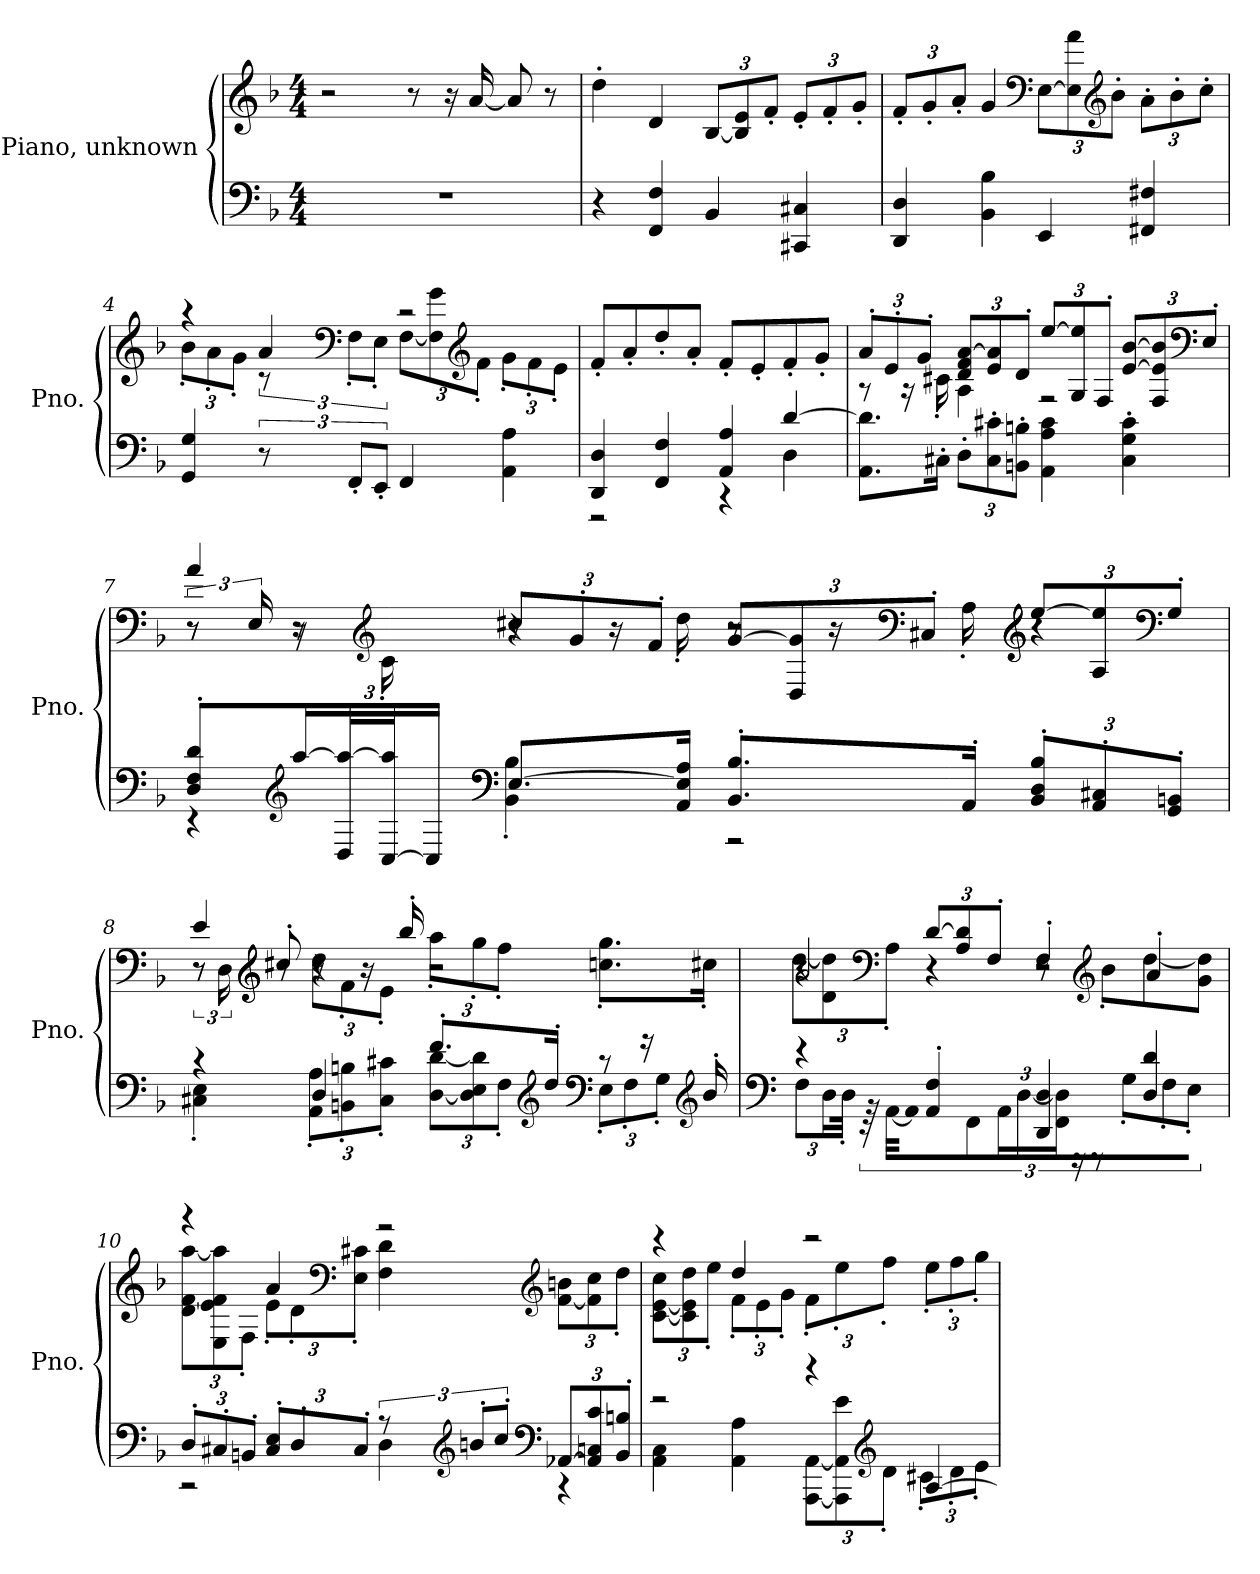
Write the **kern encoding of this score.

**kern	**kern
*part1	*part1
*staff2	*staff1
*I"Piano, unknown	*
*I'Pno.	*
*clefF4	*clefG2
*k[b-]	*k[b-]
*M4/4	*M4/4
*MM120	*MM120
=1	=1
1r	2r
.	8r
.	16r
.	[16a/
.	8a/]
.	8r
=2	=2
4r	4dd'\
4FF/ 4F/	4d/
*	*Xbrackettup
4BB-/	[12B-/L
.	12B-/] 12e/
.	12f'/J
4CC#X/ 4C#X/	12e'/L
.	12f'/
.	12g'/J
=3	=3
4DD/ 4D/	12f'/L
.	12g'/
.	12a'/J
4BB-\ 4B-\	4g/
*	*clefF4
4EE/	[12E\L
.	12E\] 12a\
*	*clefG2
.	12b-'\J
4FF#X/ 4F#X/	12a'\L
.	12b-'\
.	12cc'\J
!!LO:LB:g=z
=4	=4
*	*^
4GG/ 4G/	4r	12b-'\L
.	.	12a'\
.	.	12g'\J
*	*	*brackettup
12r	4a/	12r
*	*clefF4	*
12FF'/L	.	12F'\L
12EE'/J	.	12E'\J
*	*	*Xbrackettup
4FF/	2r	[12F\L
.	.	12F\] 12g\
*	*clefG2	*
.	.	12f'\J
4AA\ 4A\	.	12g'\L
.	.	12f'\
.	.	12e'\J
*	*v	*v
=5	=5
*^	*
4DD/ 4D/	2r	8f'/L
.	.	8a'/
4FF/ 4F/	.	8dd'/
.	.	8a'/J
4AA/ 4A/	4r	8f'/L
.	.	8e'/
[4d/	4D\	8f'/
.	.	8g'/J
*v	*v	*
=6	=6
*	*^
8.AA\ 8.d\]L	12a'/L	8r
.	12e'/	.
.	.	16r
.	12g'/J	.
16C#X'\Jk	.	16c#X'\
*Xbrackettup	*	*
12D'\L	12d/ 12f/ [12a/L	4A\
12C#\' 12c#X\'	12e/ 12a/]	.
12BBn\' 12Bn\'J	12d'/J	.
4AA\ 4A\ 4c#\	[12ee/L	2r
.	12G/ 12ee/]	.
.	12F'/J	.
4C#\' 4G\' 4c#\'	[12e/ [12b-/L	.
.	12F/ 12e/] 12b-/]	.
*	*clefF4	*
.	12E'/J	.
!!LO:LB:g=z
=7	=7	=7
*^	*	*^
*	*	*	*	*brackettup
8D/' 8F/' 8d/'L	4r	4a/	8r	12r
.	.	.	.	24E/
*clefG2	*	*	*	*
[24aa/L	.	.	16r	8r
48D/ 48aa/_L	.	.	.	.
*	*	*clefG2	*	*
[48C/ 48aa/]J	.	.	16c'\	.
24C/JJ]	.	.	.	.
*clefF4	*	*	*	*
*	*	*	*	*Xbrackettup
[8.E/L	4BB-\' 4B-\'	4r	8r	12cc#X/L
.	.	.	.	12g'/
.	.	.	16r	.
.	.	.	.	12f'/J
16AA/ 16E/] 16A/Jk	.	.	16dd'\	.
8.BB-/' 8.B-/'L	2r	2r	8r	[12g/L
.	.	.	.	12D/ 12g/]
.	.	.	16r	.
*	*	*clefF4	*	*
.	.	.	.	12C#X'/J
16AA'/Jk	.	.	16A'\	.
*	*	*clefG2	*	*
12BB-/' 12D/' 12B-/'L	.	.	4r	[12ee/L
12AA/' 12C#X/'	.	.	.	12A/ 12ee/]
*	*	*clefF4	*	*
12GG/' 12BBn/'J	.	.	.	12G'/J
!!LO:LB:g=z	!!	!!
=8	=8	=8	=8	=8
*	*	*	*brackettup	*
4r	4C#X\' 4E\'	8r	12r	4e/
.	.	.	24D\	.
*	*	*clefG2	*	*
.	.	8cc#X'/	8r	.
*	*	*	*Xbrackettup	*
4D/	12AA\' 12A\'L	8r	12dd\L	4r
.	12BBn\' 12Bn\'	.	12f'\	.
.	.	16r	.	.
.	12C#\' 12c#X\'J	.	12e'\J	.
.	.	16bb-'/	.	.
8.f'/L	[12D\ [12d\L	2r	12aa'\L	2r
.	12D\] 12E\ 12d\]	.	12gg'\	.
.	12F'\J	.	12ff'\J	.
*clefG2	*	*	*	*
16dd'/Jk	.	.	.	.
*clefF4	*	*	*	*
8r	12E'\L	.	8.ccn\' 8.gg\'L	.
.	12F'\	.	.	.
16r	.	.	.	.
.	12G'\J	.	.	.
*clefG2	*	*	*	*
16b-'/	.	.	16cc#X'\Jk	.
!!LO:LB:g=z	!!	!!
=9	=9	=9	=9	=9
*clefF4	*	*	*	*
4r	12F\L	2a/	[12dd\L	4r
.	24D\L	.	12d\ 12dd\]	.
.	32D'\JJk	.	.	.
*	*brackettup	*	*	*
.	96r	.	.	.
*	*	*clefF4	*	*
.	[48AA\KLL	.	12A'\J	.
.	16AA\J]	.	.	.
*	*Xbrackettup	*	*	*
4AA/' 4F/'	12FF\	.	4r	[12d/L
.	24AA\L	.	.	12A/ 12d/]
*	*brackettup	*	*	*
.	[24D\	.	.	.
.	24FF\ 24D\]JJ	.	.	12F'/J
.	24r	.	.	.
4DD/ 4D/	8r	2r	8r	4F'/
*	*	*clefG2	*	*
.	8G'\L	.	8b-'\L	.
4D/ 4d/	8F'\	.	[8dd\	4a'/
.	8E'\J	.	8g\ 8dd\]J	.
*	*	*v	*v	*v
=10	=10	=10
*Xbrackettup	*	*
*	*	*^
12D'/L	2r	4r	12d\ [12f\ [12aa\L
12C#X'/	.	.	12E\ 12e\ 12f\] 12aa\]
12BBn'/J	.	.	12F'\J
12C#/' 12E/'L	.	4a/	12e'\L
12D'/	.	.	12d'\
*	*	*clefF4	*
12C#'/J	.	.	12E\' 12c#X\'J
*brackettup	*	*	*
12r	4D\	2r	4F\ 4d\
*clefG2	*	*	*
12bn'/L	.	.	.
12cc'/J	.	.	.
*clefF4	*	*clefG2	*
*Xbrackettup	*	*	*
[12AA-X/L	4r	.	[12f\ 12bn\L
12AA-/] 12Cn/ 12c/	.	.	12f\] 12cc\
12BB/' 12Bn/'J	.	.	12dd'\J
!!LO:LB:g=z	!!
=11	=11	=11	=11
2r	4AA\ 4C\	4r	[12c\ [12e\ 12cc\L
.	.	.	12c\] 12e\] 12dd\
.	.	.	12ee'\J
.	4AA\ 4A\	4dd/	12f'\L
.	.	.	12e'\
.	.	.	12g'\J
4r	[12AAA\ [12AA\L	2r	12f'\L
.	12AAA\] 12AA\] 12e\	.	12ee'\
*clefG2	*	*	*
.	12d'\J	.	12ff'\J
[4A/	12c#X'\L	.	12ee'\L
.	12d'\	.	12ff'\
.	12e'\J	.	12gg'\J
*v	*v	*	*
*	*v	*v
=	=
*-	*-
